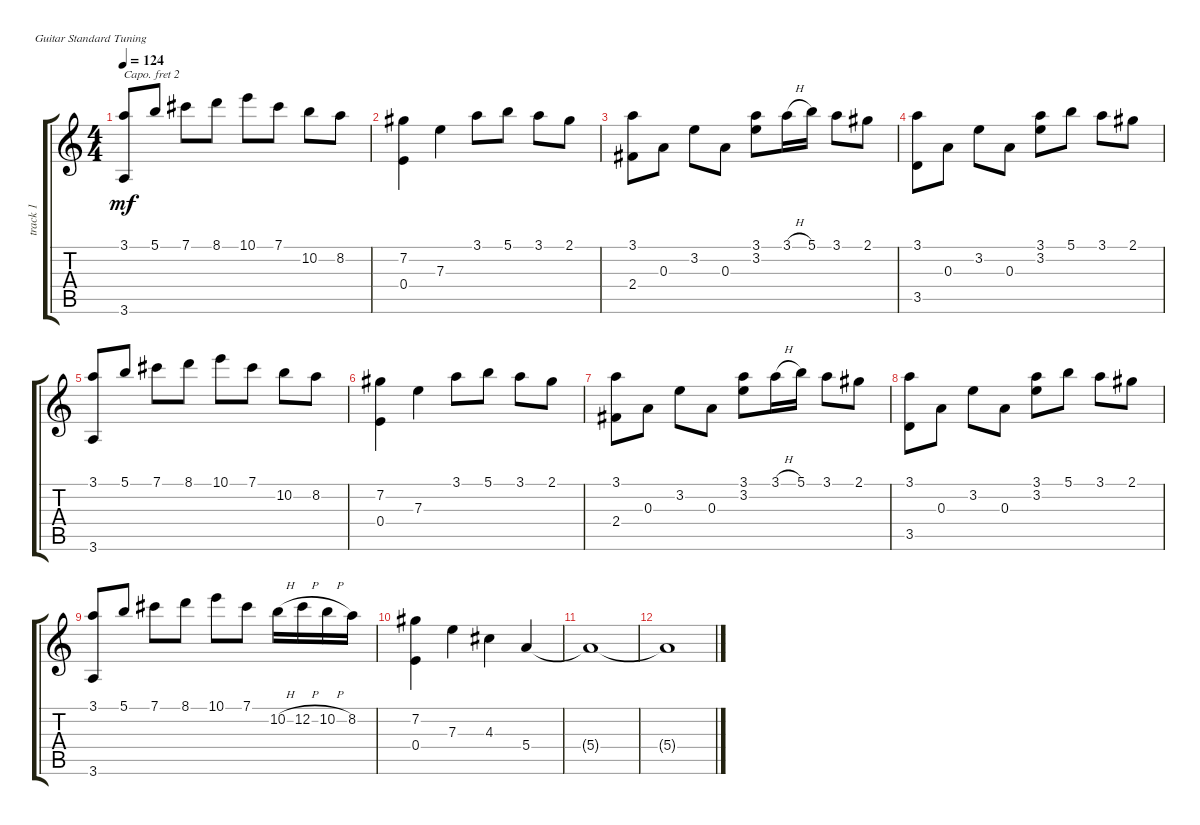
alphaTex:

\defaultSystemsLayout 4
\track ("SteelGuitar" "track 1") {instrument acousticguitarsteel}
\staff {score tabs}
\capo 2
\tuning (E4 B3 G3 D3 A2 E2)
\ts (4 4)
\tempo 124
\clef g2
\ks c
(3.1 3.6).8{dy mf} 5.1.8 7.1.8 8.1.8 10.1.8 7.1.8 10.2.8 8.2.8 |
(7.2 0.4).4 7.3.4 3.1.8 5.1.8 3.1.8 2.1.8 |
(3.1 2.4).8 0.3.8 3.2.8 0.3.8 (3.1 3.2).8 3.1{h}.16 5.1.16 3.1.8 2.1.8 |
(3.1 3.5).8 0.3.8 3.2.8 0.3.8 (3.1 3.2).8 5.1.8 3.1.8 2.1.8 |
(3.1 3.6).8 5.1.8 7.1.8 8.1.8 10.1.8 7.1.8 10.2.8 8.2.8 |
(7.2 0.4).4 7.3.4 3.1.8 5.1.8 3.1.8 2.1.8 |
(3.1 2.4).8 0.3.8 3.2.8 0.3.8 (3.1 3.2).8 3.1{h}.16 5.1.16 3.1.8 2.1.8 |
(3.1 3.5).8 0.3.8 3.2.8 0.3.8 (3.2 3.1).8 5.1.8 3.1.8 2.1.8 |
(3.1 3.6).8 5.1.8 7.1.8 8.1.8 10.1.8 7.1.8 10.2{h}.16 12.2{h}.16 10.2{h}.16 8.2.16 |
(7.2 0.4).4 7.3.4 4.3.4 5.4.4 |
5.4{t}.1 |
5.4{t}.1
